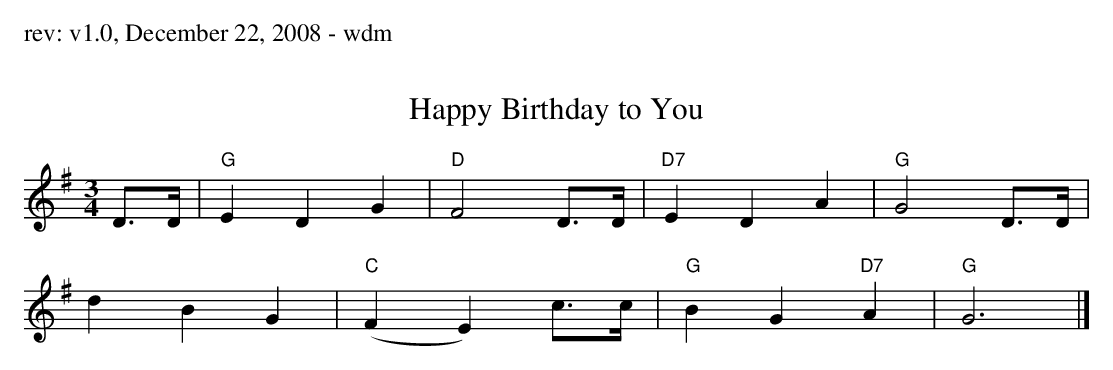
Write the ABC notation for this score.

X:1
T:Happy Birthday to You
M:3/4
L:1/8
K:G
D>D |\
"G"E2 D2 G2 | "D"F4 D>D      | "D7"E2 D2     A2 | "G"G4 D>D |
   d2 B2 G2 | "C"(F2 E2) c>c |  "G"B2 G2 "D7"A2 | "G"G6 |]
